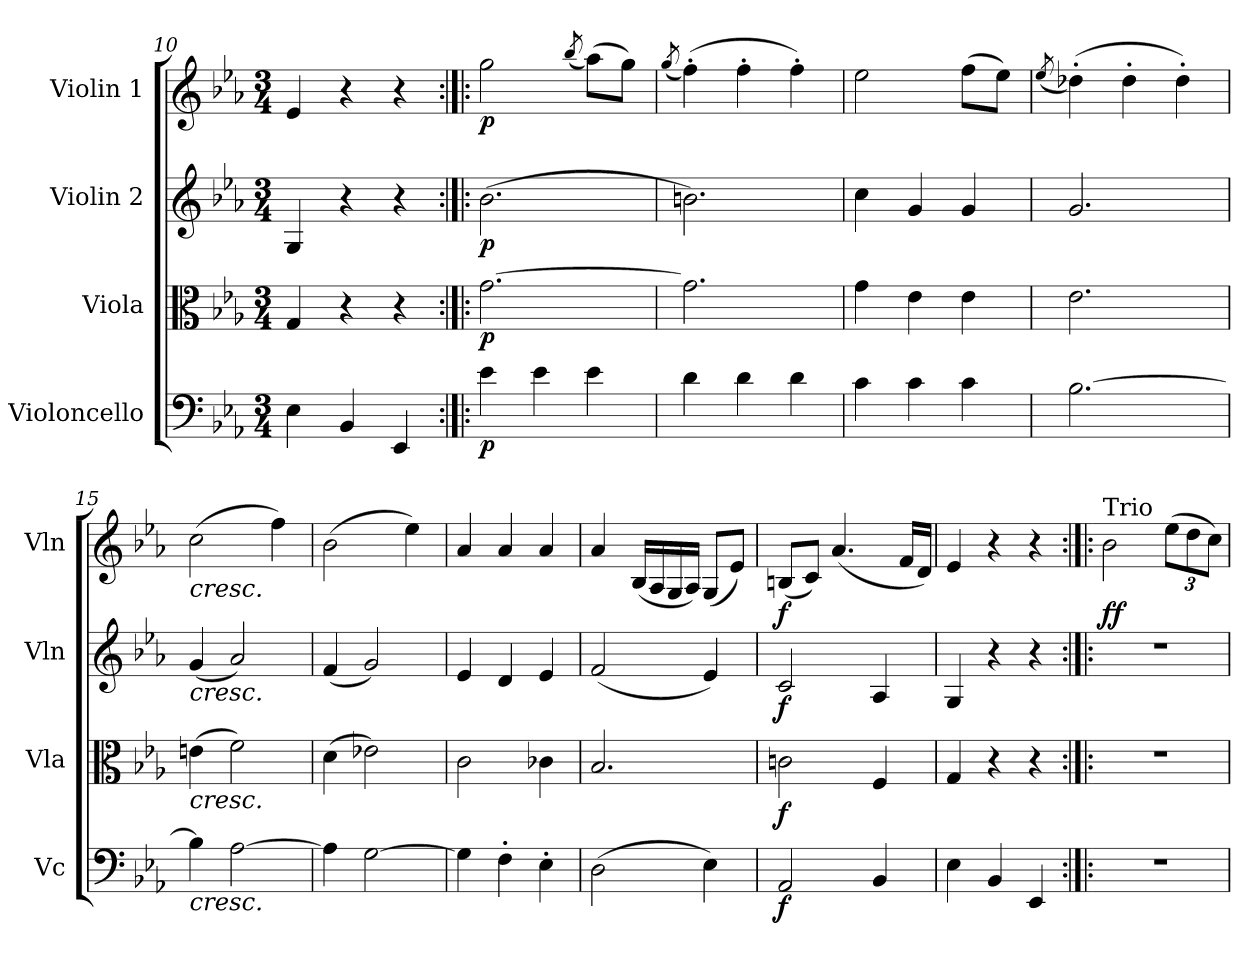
**kern	**dynam	**kern	**dynam	**kern	**dynam	**kern	**dynam
*part4	*part4	*part3	*part3	*part2	*part2	*part1	*part1
*staff4	*staff4	*staff3	*staff3	*staff2	*staff2	*staff1	*staff1
*I"Violoncello	*	*I"Viola	*	*I"Violin 2	*	*I"Violin 1	*
*I'Vc	*	*I'Vla	*	*I'Vln	*	*I'Vln	*
*clefF4	*	*clefC3	*	*clefG2	*	*clefG2	*
*k[b-e-a-]	*	*k[b-e-a-]	*	*k[b-e-a-]	*	*k[b-e-a-]	*
*M3/4	*	*M3/4	*	*M3/4	*	*M3/4	*
=10	=10	=10	=10	=10	=10	=10	=10
4E-\	.	4G/	.	4G/	.	4e-/	.
4BB-/	.	4r	.	4r	.	4r	.
4EE-/	.	4r	.	4r	.	4r	.
=11:|!|:	=11:|!|:	=11:|!|:	=11:|!|:	=11:|!|:	=11:|!|:	=11:|!|:	=11:|!|:
!	!LO:DY:b	!	!LO:DY:b	!	!LO:DY:b	!	!LO:DY:b
4e-\	p	[2.g\	p	(2.b-\	p	2gg\	p
4e-\	.	.	.	.	.	.	.
.	.	.	.	.	.	(8qbb-/	.
4e-\	.	.	.	.	.	(8aa-\L)	.
.	.	.	.	.	.	8gg\J)	.
=12	=12	=12	=12	=12	=12	=12	=12
.	.	.	.	.	.	(8qgg/	.
4d\	.	2.g\]	.	2.bn\)	.	(4ff'\)	.
4d\	.	.	.	.	.	4ff'\	.
4d\	.	.	.	.	.	4ff'\)	.
=13	=13	=13	=13	=13	=13	=13	=13
4c\	.	4g\	.	4cc\	.	2ee-\	.
4c\	.	4e-\	.	4g/	.	.	.
4c\	.	4e-\	.	4g/	.	(8ff\L	.
.	.	.	.	.	.	8ee-\J)	.
=14	=14	=14	=14	=14	=14	=14	=14
.	.	.	.	.	.	(8qee-/	.
[2.B-\	.	2.e-\	.	2.g/	.	(4dd-X'\)	.
.	.	.	.	.	.	4dd-'\	.
.	.	.	.	.	.	4dd-'\)	.
!!LO:LB:g=z
=15	=15	=15	=15	=15	=15	=15	=15
!	!	!	!	!	!	!LO:TX:b:i:t=cresc.	!
!	!	!	!	!LO:TX:b:i:t=cresc.	!	!	!
!	!	!LO:TX:b:i:t=cresc.	!	!	!	!	!
!LO:TX:b:i:t=cresc.	!	!	!	!	!	!	!
4B-\]	.	(4en\	.	(4g/	.	(2cc\	.
[2A-\	.	2f\)	.	2a-/)	.	.	.
.	.	.	.	.	.	4ff\)	.
=16	=16	=16	=16	=16	=16	=16	=16
4A-\]	.	(4d\	.	(4f/	.	(2b-\	.
[2G\	.	2e-X\)	.	2g/)	.	.	.
.	.	.	.	.	.	4ee-\)	.
=17	=17	=17	=17	=17	=17	=17	=17
4G\]	.	2c\	.	4e-/	.	4a-/	.
4F'\	.	.	.	4d/	.	4a-/	.
4E-'\	.	4c-X\	.	4e-/	.	4a-/	.
=18	=18	=18	=18	=18	=18	=18	=18
(2D\	.	2.B-/	.	(2f/	.	4a-/	.
.	.	.	.	.	.	(16B-/LL	.
.	.	.	.	.	.	16A-/	.
.	.	.	.	.	.	16G/	.
.	.	.	.	.	.	16A-/JJ)	.
4E-\)	.	.	.	4e-/)	.	(8G/L	.
.	.	.	.	.	.	8e-/J)	.
=19	=19	=19	=19	=19	=19	=19	=19
!	!LO:DY:b	!	!LO:DY:b	!	!LO:DY:b	!	!LO:DY:b
2AA-/	f	2cn\	f	2c/	f	(8Bn/L	f
.	.	.	.	.	.	8c/J)	.
.	.	.	.	.	.	(4.a-/	.
4BB-/	.	4F/	.	4A-/	.	.	.
.	.	.	.	.	.	16f/LL	.
.	.	.	.	.	.	16d/JJ)	.
=20	=20	=20	=20	=20	=20	=20	=20
4E-\	.	4G/	.	4G/	.	4e-/	.
4BB-/	.	4r	.	4r	.	4r	.
4EE-/	.	4r	.	4r	.	4r	.
!!LO:LB:g=z
=21:|!|:	=21:|!|:	=21:|!|:	=21:|!|:	=21:|!|:	=21:|!|:	=21:|!|:	=21:|!|:
!	!	!	!	!	!	!LO:TX:a:t=Trio	!
!	!	!	!	!	!	!	!LO:DY:b
2.r	.	2.r	.	2.r	.	2b-\	ff
*	*	*	*	*	*	*Xbrackettup	*
.	.	.	.	.	.	(12ee-\L	.
.	.	.	.	.	.	12dd\	.
.	.	.	.	.	.	12cc\J)	.
=	=	=	=	=	=	=	=
*-	*-	*-	*-	*-	*-	*-	*-
